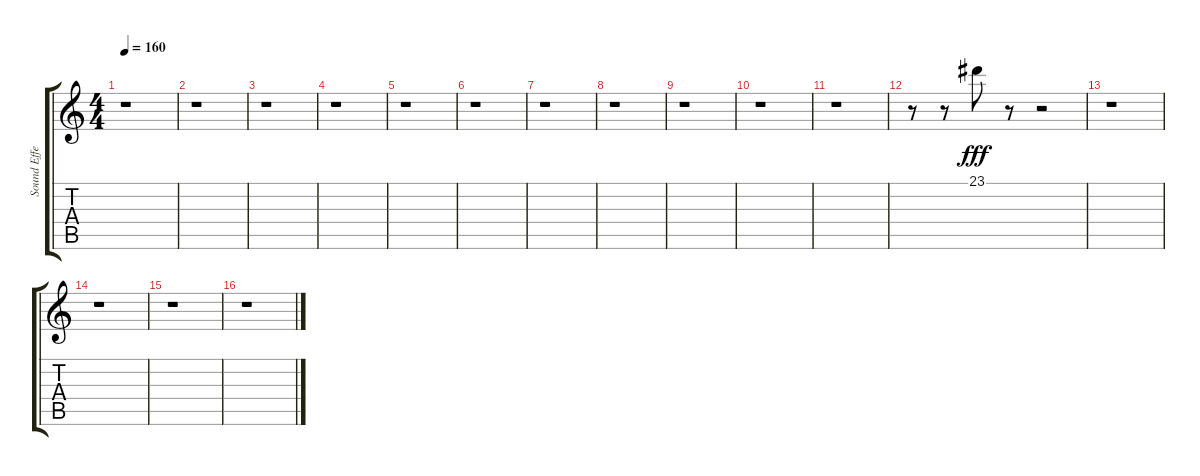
\track ("Sound Effect" "Sound Effe") {instrument birdtweet}
\staff {score tabs}
\tuning (E4 B3 G3 D3 A2 E2) {hide}
\ts (4 4)
\tempo 160
\clef g2
\ks c
r.1{dy fff} |
r.1 |
r.1 |
r.1 |
r.1 |
r.1 |
r.1 |
r.1 |
r.1 |
r.1 |
r.1 |
r.8 r.8 23.1.8 r.8 r.2 |
r.1 |
r.1 |
r.1 |
r.1
